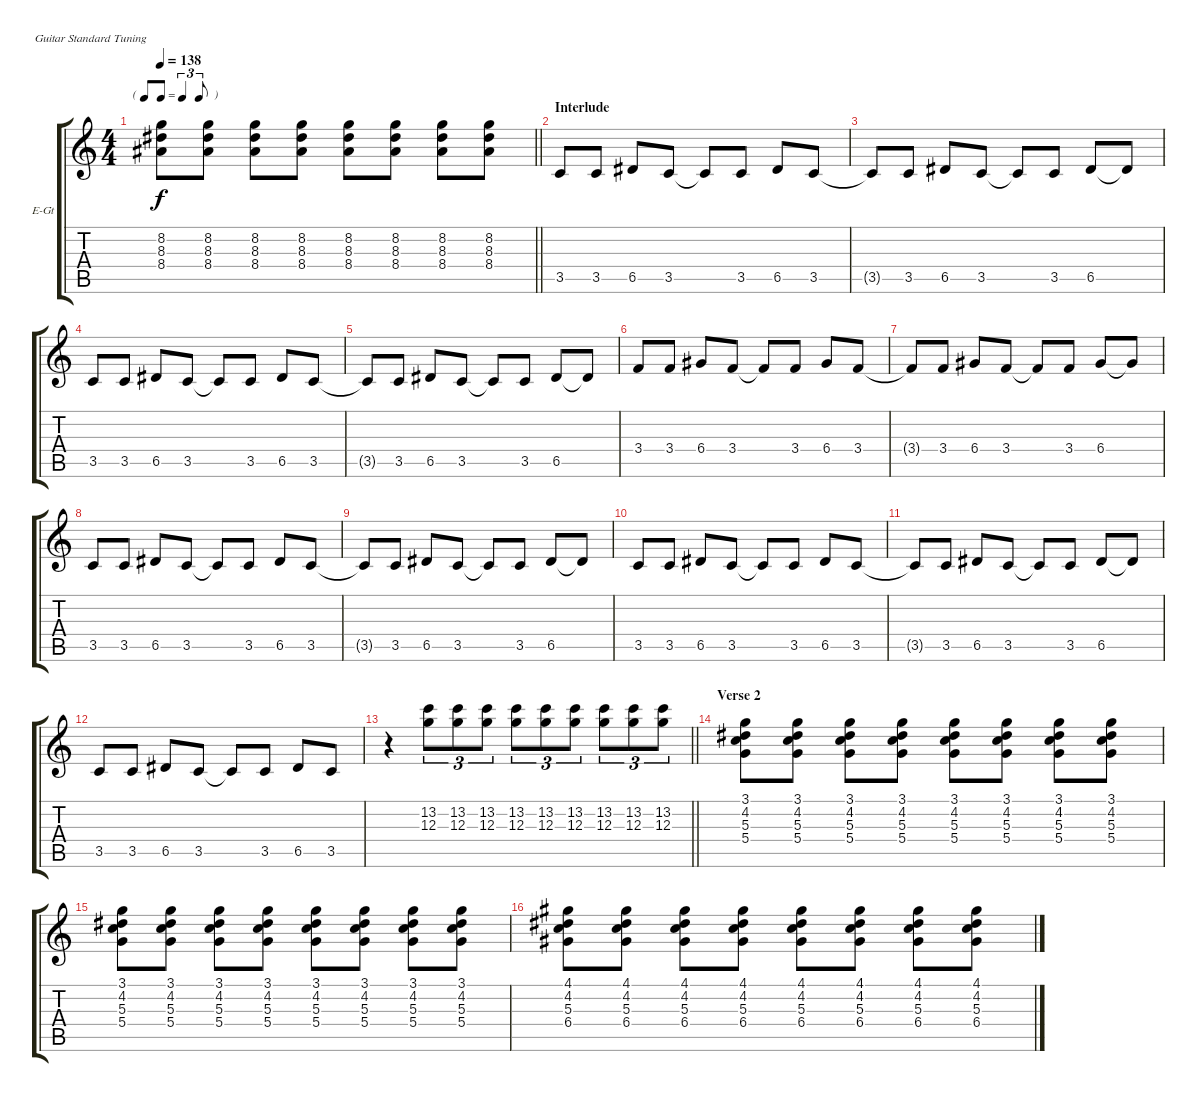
\bracketExtendMode groupsimilarinstruments
\firstSystemTrackNameOrientation horizontal
\otherSystemsTrackNameOrientation horizontal
\track ("Albert" "E-Gt") {instrument overdrivenguitar}
\staff {score tabs}
\tuning (E4 B3 G3 D3 A2 E2)
\ts (4 4)
\tf triplet8th
\tempo 138
\clef g2
\barLineRight lightlight
\ks c
(8.2 8.3 8.4).8{dy f} (8.2 8.3 8.4).8 (8.2 8.3 8.4).8 (8.2 8.3 8.4).8 (8.2 8.3 8.4).8 (8.2 8.3 8.4).8 (8.2 8.3 8.4).8 (8.2 8.3 8.4).8 |
\section ("" "Interlude")
3.5.8 3.5.8 6.5.8 3.5.8 3.5{t}.8 3.5.8 6.5.8 3.5.8 |
3.5{t}.8 3.5.8 6.5.8 3.5.8 3.5{t}.8 3.5.8 6.5.8 6.5{t}.8 |
3.5.8 3.5.8 6.5.8 3.5.8 3.5{t}.8 3.5.8 6.5.8 3.5.8 |
3.5{t}.8 3.5.8 6.5.8 3.5.8 3.5{t}.8 3.5.8 6.5.8 6.5{t}.8 |
3.4.8 3.4.8 6.4.8 3.4.8 3.4{t}.8 3.4.8 6.4.8 3.4.8 |
3.4{t}.8 3.4.8 6.4.8 3.4.8 3.4{t}.8 3.4.8 6.4.8 6.4{t}.8 |
3.5.8 3.5.8 6.5.8 3.5.8 3.5{t}.8 3.5.8 6.5.8 3.5.8 |
3.5{t}.8 3.5.8 6.5.8 3.5.8 3.5{t}.8 3.5.8 6.5.8 6.5{t}.8 |
3.5.8 3.5.8 6.5.8 3.5.8 3.5{t}.8 3.5.8 6.5.8 3.5.8 |
3.5{t}.8 3.5.8 6.5.8 3.5.8 3.5{t}.8 3.5.8 6.5.8 6.5{t}.8 |
3.5.8 3.5.8 6.5.8 3.5.8 3.5{t}.8 3.5.8 6.5.8 3.5.8 |
\barLineRight lightlight
r.4 (13.2 12.3).8{tu (3 2)} (13.2 12.3).8{tu (3 2)} (13.2 12.3).8{tu (3 2)} (13.2 12.3).8{tu (3 2)} (13.2 12.3).8{tu (3 2)} (13.2 12.3).8{tu (3 2)} (13.2 12.3).8{tu (3 2)} (13.2 12.3).8{tu (3 2)} (13.2 12.3).8{tu (3 2)} |
\section ("" "Verse 2")
(3.1 4.2 5.3 5.4).8 (3.1 4.2 5.3 5.4).8 (3.1 4.2 5.3 5.4).8 (3.1 4.2 5.3 5.4).8 (3.1 4.2 5.3 5.4).8 (3.1 4.2 5.3 5.4).8 (3.1 4.2 5.3 5.4).8 (3.1 4.2 5.3 5.4).8 |
(3.1 4.2 5.3 5.4).8 (3.1 4.2 5.3 5.4).8 (3.1 4.2 5.3 5.4).8 (3.1 4.2 5.3 5.4).8 (3.1 4.2 5.3 5.4).8 (3.1 4.2 5.3 5.4).8 (3.1 4.2 5.3 5.4).8 (3.1 4.2 5.3 5.4).8 |
(4.1 4.2 5.3 6.4).8 (4.1 4.2 5.3 6.4).8 (4.1 4.2 5.3 6.4).8 (4.1 4.2 5.3 6.4).8 (4.1 4.2 5.3 6.4).8 (4.1 4.2 5.3 6.4).8 (4.1 4.2 5.3 6.4).8 (4.1 4.2 5.3 6.4).8
